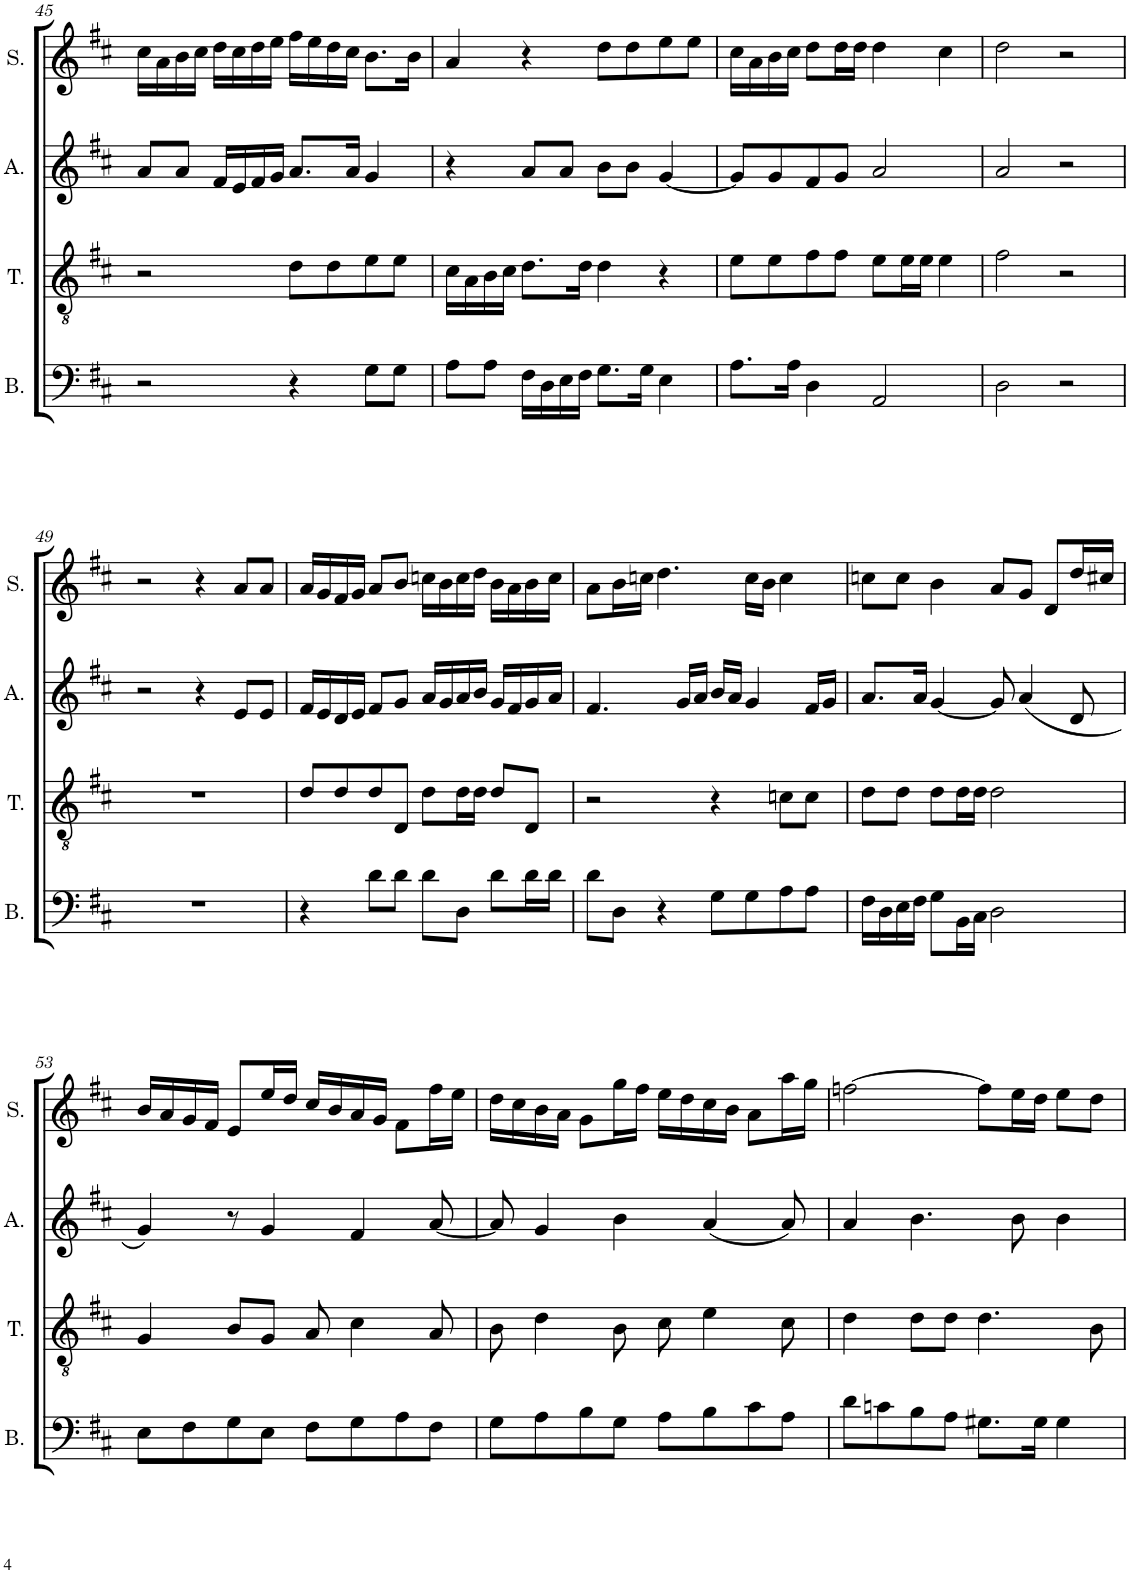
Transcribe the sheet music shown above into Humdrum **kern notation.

**kern	**kern	**kern	**kern
*part4	*part3	*part2	*part1
*staff4	*staff3	*staff2	*staff1
*I"Basse	*I"Ténor	*I"Alto	*I"Soprano
*I'B.	*I'T.	*I'A.	*I'S.
!!LO:PB:g=z
*clefF4	*clefGv2	*clefG2	*clefG2
*k[f#c#]	*k[f#c#]	*k[f#c#]	*k[f#c#]
*M4/4	*M4/4	*M4/4	*M4/4
*met(c)	*met(c)	*met(c)	*met(c)
=45	=45	=45	=45
2r	2r	8a/L	16cc#\LL
.	.	.	16a\
.	.	8a/J	16b\
.	.	.	16cc#\JJ
.	.	16f#/LL	16dd\LL
.	.	16e/	16cc#\
.	.	16f#/	16dd\
.	.	16g/JJ	16ee\JJ
4r	8d\L	8.a/L	16ff#\LL
.	.	.	16ee\
.	8d\	.	16dd\
.	.	16a/Jk	16cc#\JJ
8G\L	8e\	4g/	8.b\L
8G\J	8e\J	.	.
.	.	.	16b\Jk
=46	=46	=46	=46
8A\L	16c#\LL	4r	4a/
.	16A\	.	.
8A\J	16B\	.	.
.	16c#\JJ	.	.
16F#\LL	8.d\L	8a/L	4r
16D\	.	.	.
16E\	.	8a/J	.
16F#\JJ	16d\Jk	.	.
8.G\L	4d\	8b\L	8dd\L
.	.	8b\J	8dd\
16G\Jk	.	.	.
4E\	4r	[4g/	8ee\
.	.	.	8ee\J
=47	=47	=47	=47
8.A\L	8e\L	8g/L]	16cc#\LL
.	.	.	16a\
.	8e\	8g/	16b\
16A\Jk	.	.	16cc#\JJ
4D\	8f#\	8f#/	8dd\L
.	8f#\J	8g/J	16dd\L
.	.	.	16dd\JJ
2AA/	8e\L	2a/	4dd\
.	16e\L	.	.
.	16e\JJ	.	.
.	4e\	.	4cc#\
=48	=48	=48	=48
2D\	2f#\	2a/	2dd\
2r	2r	2r	2r
!!LO:LB:g=z
=49	=49	=49	=49
1r	1r	2r	2r
.	.	4r	4r
.	.	8e/L	8a/L
.	.	8e/J	8a/J
=50	=50	=50	=50
4r	8d/L	16f#/LL	16a/LL
.	.	16e/	16g/
.	8d/	16d/	16f#/
.	.	16e/JJ	16g/JJ
8d\L	8d/	8f#/L	8a/L
8d\J	8D/J	8g/J	8b/J
8d\L	8d\L	16a/LL	16ccn\LL
.	.	16g/	16b\
8D\J	16d\L	16a/	16cc\
.	16d\JJ	16b/JJ	16dd\JJ
8d\L	8d/L	16g/LL	16b\LL
.	.	16f#/	16a\
16d\L	8D/J	16g/	16b\
16d\JJ	.	16a/JJ	16cc\JJ
=51	=51	=51	=51
8d\L	2r	4.f#/	8a\L
8D\J	.	.	16b\L
.	.	.	16ccn\JJ
4r	.	.	4.dd\
.	.	16g/LL	.
.	.	16a/JJ	.
8G\L	4r	16b/LL	.
.	.	16a/JJ	.
8G\	.	4g/	16cc\LL
.	.	.	16b\JJ
8A\	8cn\L	.	4cc\
8A\J	8c\J	16f#/LL	.
.	.	16g/JJ	.
=52	=52	=52	=52
16F#\LL	8d\L	8.a/L	8ccn\L
16D\	.	.	.
16E\	8d\J	.	8cc\J
16F#\JJ	.	16a/Jk	.
8G\L	8d\L	[4g/	4b\
16BB\L	16d\L	.	.
16C#\JJ	16d\JJ	.	.
2D\	2d\	8g/]	8a/L
.	.	(4a/	8g/J
.	.	.	8d/L
.	.	8d/	16dd/L
.	.	.	16cc#X/JJ
!!LO:LB:g=z
=53	=53	=53	=53
8E\L	4G/	4g/)	16b/LL
.	.	.	16a/
8F#\	.	.	16g/
.	.	.	16f#/JJ
8G\	8B/L	8r	8e/L
8E\J	8G/J	4g/	16ee/L
.	.	.	16dd/JJ
8F#\L	8A/	.	16cc#/LL
.	.	.	16b/
8G\	4c#\	4f#/	16a/
.	.	.	16g/JJ
8A\	.	.	8f#\L
8F#\J	8A/	[8a/	16ff#\L
.	.	.	16ee\JJ
=54	=54	=54	=54
8G\L	8B\	8a/]	16dd\LL
.	.	.	16cc#\
8A\	4d\	4g/	16b\
.	.	.	16a\JJ
8B\	.	.	8g\L
8G\J	8B\	4b\	16gg\L
.	.	.	16ff#\JJ
8A\L	8c#\	.	16ee\LL
.	.	.	16dd\
8B\	4e\	(4a/	16cc#\
.	.	.	16b\JJ
8c#\	.	.	8a\L
8A\J	8c#\	8a/)	16aa\L
.	.	.	16gg\JJ
=55	=55	=55	=55
8d\L	4d\	4a/	[2ffn\
8cn\	.	.	.
8B\	8d\L	4.b\	.
8A\J	8d\J	.	.
8.G#X\L	4.d\	.	8ff\L]
.	.	8b\	16ee\L
16G#\Jk	.	.	16dd\JJ
4G#\	.	4b\	8ee\L
.	8B\	.	8dd\J
=	=	=	=
*-	*-	*-	*-
